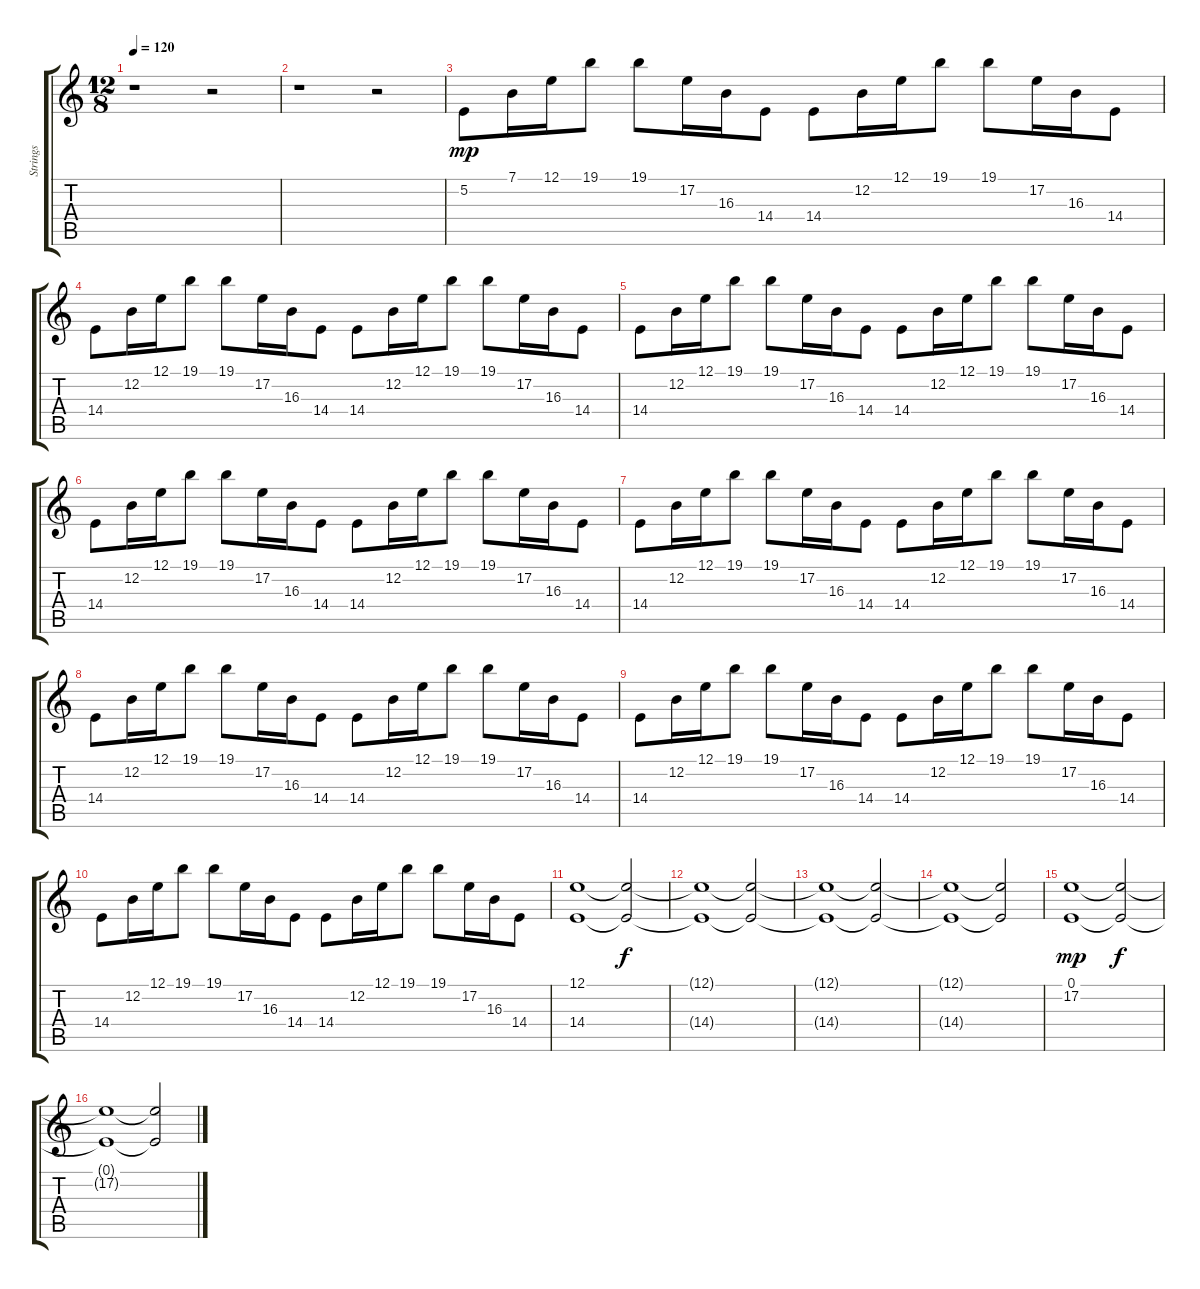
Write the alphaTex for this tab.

\track ("Strings" "Strings") {instrument stringensemble1}
\staff {score tabs}
\tuning (E4 B3 G3 D3 A2 E2) {hide}
\ts (12 8)
\tempo 120
\clef g2
\ks c
r.1{dy mp instrument stringensemble1} r.2 |
r.1 r.2 |
5.2.8 7.1.16 12.1.16 19.1.8 19.1.8 17.2.16 16.3.16 14.4.8 14.4.8 12.2.16 12.1.16 19.1.8 19.1.8 17.2.16 16.3.16 14.4.8 |
14.4.8 12.2.16 12.1.16 19.1.8 19.1.8 17.2.16 16.3.16 14.4.8 14.4.8 12.2.16 12.1.16 19.1.8 19.1.8 17.2.16 16.3.16 14.4.8 |
14.4.8 12.2.16 12.1.16 19.1.8 19.1.8 17.2.16 16.3.16 14.4.8 14.4.8 12.2.16 12.1.16 19.1.8 19.1.8 17.2.16 16.3.16 14.4.8 |
14.4.8 12.2.16 12.1.16 19.1.8 19.1.8 17.2.16 16.3.16 14.4.8 14.4.8 12.2.16 12.1.16 19.1.8 19.1.8 17.2.16 16.3.16 14.4.8 |
14.4.8 12.2.16 12.1.16 19.1.8 19.1.8 17.2.16 16.3.16 14.4.8 14.4.8 12.2.16 12.1.16 19.1.8 19.1.8 17.2.16 16.3.16 14.4.8 |
14.4.8 12.2.16 12.1.16 19.1.8 19.1.8 17.2.16 16.3.16 14.4.8 14.4.8 12.2.16 12.1.16 19.1.8 19.1.8 17.2.16 16.3.16 14.4.8 |
14.4.8 12.2.16 12.1.16 19.1.8 19.1.8 17.2.16 16.3.16 14.4.8 14.4.8 12.2.16 12.1.16 19.1.8 19.1.8 17.2.16 16.3.16 14.4.8 |
14.4.8 12.2.16 12.1.16 19.1.8 19.1.8 17.2.16 16.3.16 14.4.8 14.4.8 12.2.16 12.1.16 19.1.8 19.1.8 17.2.16 16.3.16 14.4.8 |
(12.1 14.4).1 (12.1{t} 14.4{t}).2{dy f} |
(12.1{t} 14.4{t}).1 (12.1{t} 14.4{t}).2 |
(12.1{t} 14.4{t}).1 (12.1{t} 14.4{t}).2 |
(12.1{t} 14.4{t}).1 (12.1{t} 14.4{t}).2 |
(0.1 17.2).1{dy mp} (0.1{t} 17.2{t}).2{dy f} |
(0.1{t} 17.2{t}).1 (0.1{t} 17.2{t}).2
